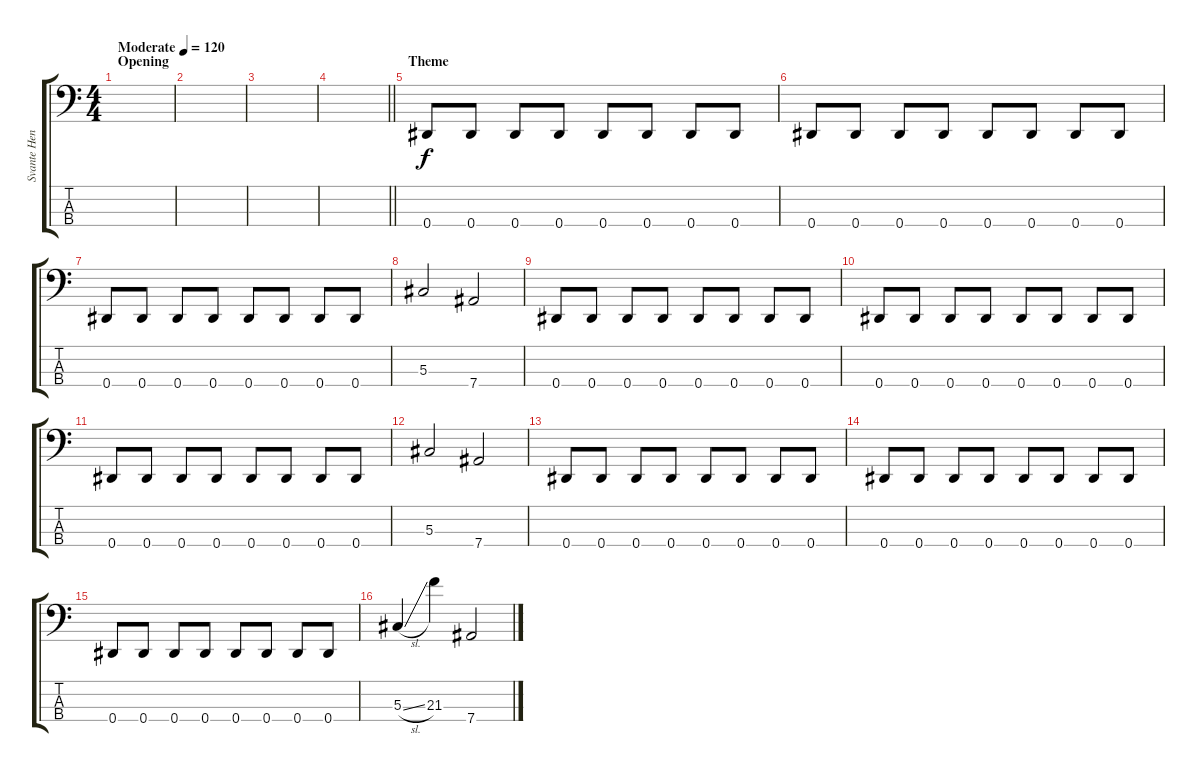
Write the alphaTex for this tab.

\track ("Svante Henrysson" "Svante Hen") {instrument electricbassfinger}
\staff {score tabs}
\tuning (Gb2 Db2 Ab1 Eb1) {hide}
\ts (4 4)
\section ("" "Opening")
\tempo (120 "Moderate")
\clef f4
\ks c
|
|
|
\barLineRight lightlight
|
\section ("" "Theme")
0.4.8 0.4.8 0.4.8 0.4.8 0.4.8 0.4.8 0.4.8 0.4.8 |
0.4.8 0.4.8 0.4.8 0.4.8 0.4.8 0.4.8 0.4.8 0.4.8 |
0.4.8 0.4.8 0.4.8 0.4.8 0.4.8 0.4.8 0.4.8 0.4.8 |
5.3.2 7.4.2 |
0.4.8 0.4.8 0.4.8 0.4.8 0.4.8 0.4.8 0.4.8 0.4.8 |
0.4.8 0.4.8 0.4.8 0.4.8 0.4.8 0.4.8 0.4.8 0.4.8 |
0.4.8 0.4.8 0.4.8 0.4.8 0.4.8 0.4.8 0.4.8 0.4.8 |
5.3.2 7.4.2 |
0.4.8 0.4.8 0.4.8 0.4.8 0.4.8 0.4.8 0.4.8 0.4.8 |
0.4.8 0.4.8 0.4.8 0.4.8 0.4.8 0.4.8 0.4.8 0.4.8 |
0.4.8 0.4.8 0.4.8 0.4.8 0.4.8 0.4.8 0.4.8 0.4.8 |
5.3{sl}.4 21.3.4 7.4.2
